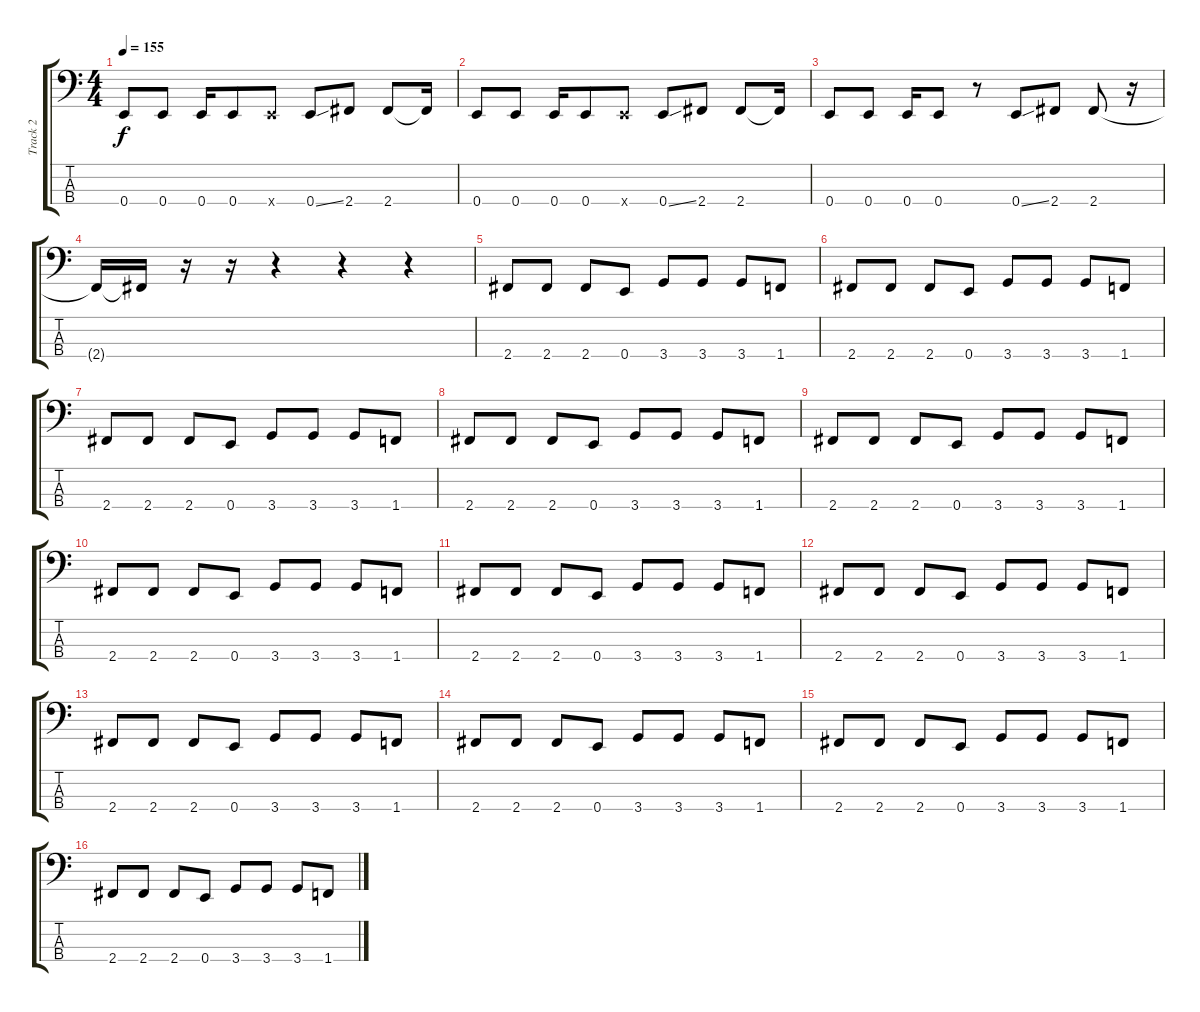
\track ("Track 2" "Track 2") {instrument electricbassfinger}
\staff {score tabs}
\tuning (G2 D2 A1 E1) {hide}
\ts (4 4)
\tempo 155
\clef f4
\ks c
0.4.8{dy f instrument electricbassfinger} 0.4.8 0.4.16 0.4.8 0.4{x}.8 0.4{ss}.8 2.4.8 2.4.8 2.4{t}.16 |
0.4.8 0.4.8 0.4.16 0.4.8 0.4{x}.8 0.4{ss}.8 2.4.8 2.4.8 2.4{t}.16 |
0.4.8 0.4.8 0.4.16 0.4.8 r.8 0.4{ss}.8 2.4.8 2.4.8 r.16 |
2.4{t}.16 2.4{t}.16 r.16 r.16 r.4 r.4 r.4 |
2.4.8 2.4.8 2.4.8 0.4.8 3.4.8 3.4.8 3.4.8 1.4.8 |
2.4.8 2.4.8 2.4.8 0.4.8 3.4.8 3.4.8 3.4.8 1.4.8 |
2.4.8 2.4.8 2.4.8 0.4.8 3.4.8 3.4.8 3.4.8 1.4.8 |
2.4.8 2.4.8 2.4.8 0.4.8 3.4.8 3.4.8 3.4.8 1.4.8 |
2.4.8 2.4.8 2.4.8 0.4.8 3.4.8 3.4.8 3.4.8 1.4.8 |
2.4.8 2.4.8 2.4.8 0.4.8 3.4.8 3.4.8 3.4.8 1.4.8 |
2.4.8 2.4.8 2.4.8 0.4.8 3.4.8 3.4.8 3.4.8 1.4.8 |
2.4.8 2.4.8 2.4.8 0.4.8 3.4.8 3.4.8 3.4.8 1.4.8 |
2.4.8 2.4.8 2.4.8 0.4.8 3.4.8 3.4.8 3.4.8 1.4.8 |
2.4.8 2.4.8 2.4.8 0.4.8 3.4.8 3.4.8 3.4.8 1.4.8 |
2.4.8 2.4.8 2.4.8 0.4.8 3.4.8 3.4.8 3.4.8 1.4.8 |
2.4.8 2.4.8 2.4.8 0.4.8 3.4.8 3.4.8 3.4.8 1.4.8
